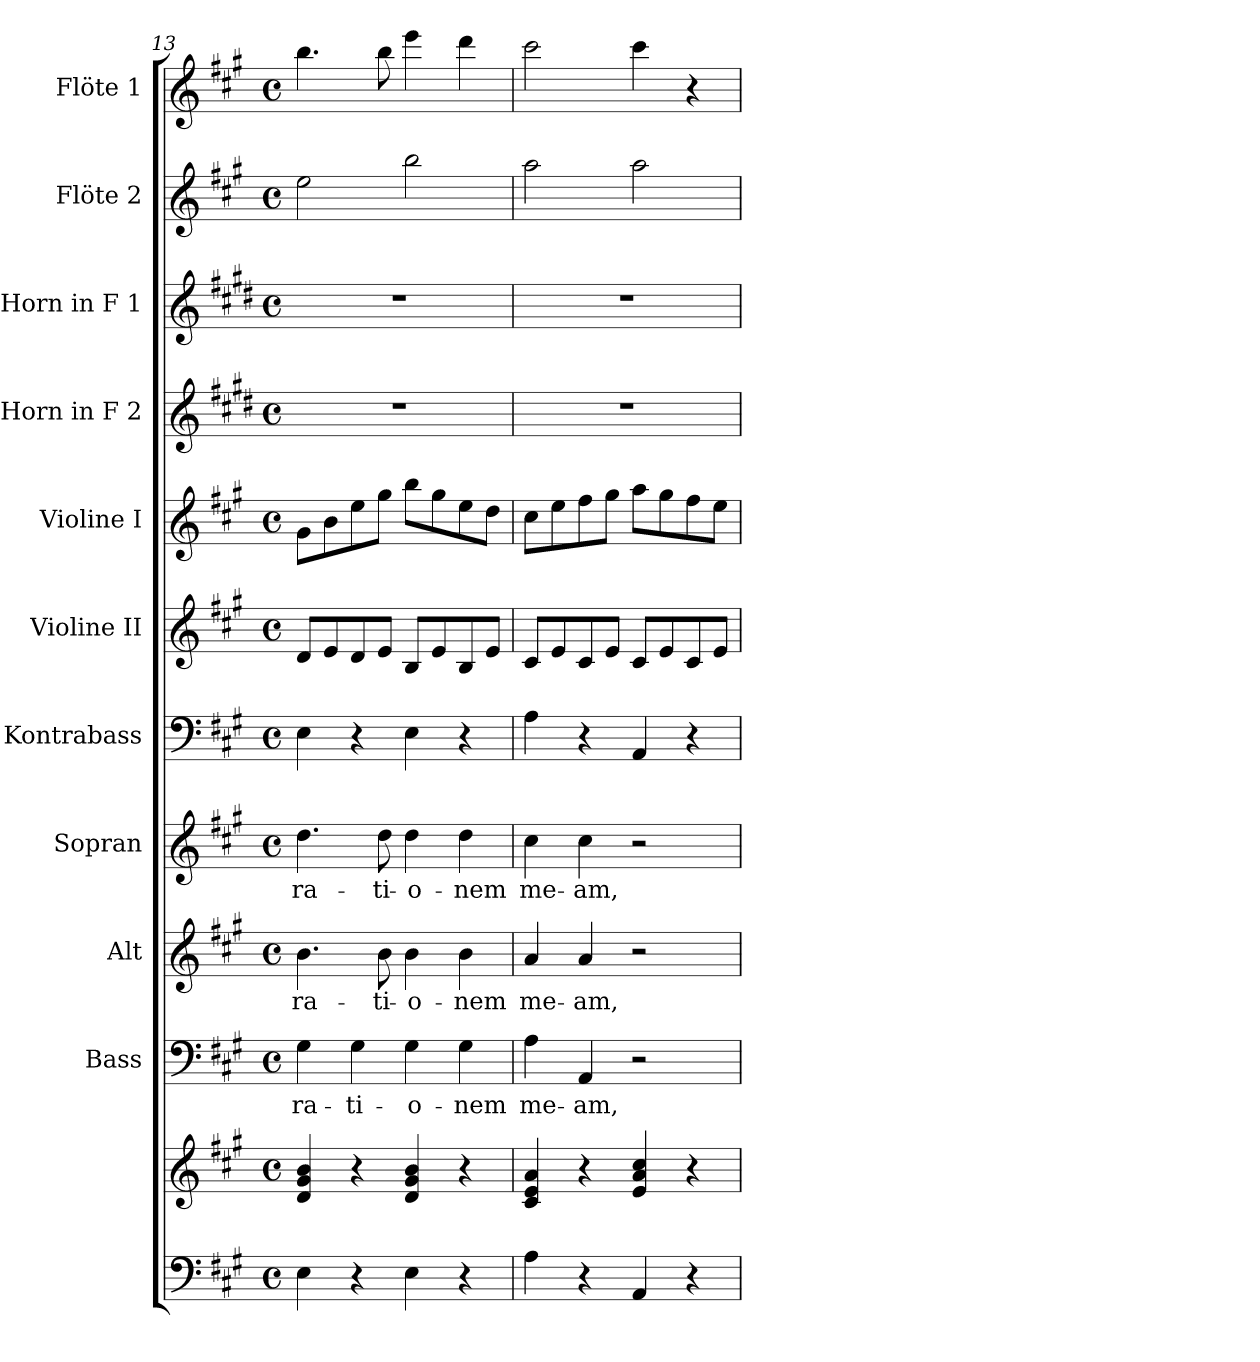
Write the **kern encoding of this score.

**kern	**kern	**kern	**text	**kern	**text	**kern	**text	**kern	**kern	**kern	**kern	**kern	**kern	**kern
*part11	*part11	*part10	*part10	*part9	*part9	*part8	*part8	*part7	*part6	*part5	*part4	*part3	*part2	*part1
*staff12	*staff11	*staff10	*staff10	*staff9	*staff9	*staff8	*staff8	*staff7	*staff6	*staff5	*staff4	*staff3	*staff2	*staff1
*	*	*I"Bass	*	*I"Alt	*	*I"Sopran	*	*I"Kontrabass	*I"Violine II	*I"Violine I	*I"Horn in F 2	*I"Horn in F 1	*I"Flöte 2	*I"Flöte 1
*	*	*I'B.	*	*I'A.	*	*I'S.	*	*I'Kb.	*I'Vl. II	*I'Vl. I	*	*	*I'Fl. 2	*I'Fl. 1
*clefF4	*clefG2	*clefF4	*	*clefG2	*	*clefG2	*	*clefF4	*clefG2	*clefG2	*clefG2	*clefG2	*clefG2	*clefG2
*	*	*	*	*	*	*	*	*ITrd7c12	*	*	*ITrd4c7	*ITrd4c7	*	*
*k[f#c#g#]	*k[f#c#g#]	*k[f#c#g#]	*	*k[f#c#g#]	*	*k[f#c#g#]	*	*k[f#c#g#]	*k[f#c#g#]	*k[f#c#g#]	*k[f#c#g#]	*k[f#c#g#]	*k[f#c#g#]	*k[f#c#g#]
*A:	*A:	*A:	*	*A:	*	*A:	*	*A:	*A:	*A:	*A:	*A:	*A:	*A:
*M4/4	*M4/4	*M4/4	*	*M4/4	*	*M4/4	*	*M4/4	*M4/4	*M4/4	*M4/4	*M4/4	*M4/4	*M4/4
*met(c)	*met(c)	*met(c)	*	*met(c)	*	*met(c)	*	*met(c)	*met(c)	*met(c)	*met(c)	*met(c)	*met(c)	*met(c)
=13	=13	=13	=13	=13	=13	=13	=13	=13	=13	=13	=13	=13	=13	=13
!	!	!	!LO:LY:b	!	!LO:LY:b	!	!LO:LY:b	!	!	!	!	!	!	!
4E\	4d/ 4g#/ 4b/	4G#\	-ra-	4.b\	-ra-	4.dd\	-ra-	4EE\	8d/L	8g#\L	1r	1r	2ee\	4.bb\
.	.	.	.	.	.	.	.	.	8e/	8b\	.	.	.	.
!	!	!	!LO:LY:b	!	!	!	!	!	!	!	!	!	!	!
4r	4r	4G#\	-ti-	.	.	.	.	4r	8d/	8ee\	.	.	.	.
!	!	!	!	!	!LO:LY:b	!	!LO:LY:b	!	!	!	!	!	!	!
.	.	.	.	8b\	-ti-	8dd\	-ti-	.	8e/J	8gg#\J	.	.	.	8bb\
!	!	!	!LO:LY:b	!	!LO:LY:b	!	!LO:LY:b	!	!	!	!	!	!	!
4E\	4d/ 4g#/ 4b/	4G#\	-o-	4b\	-o-	4dd\	-o-	4EE\	8B/L	8bb\L	.	.	2bb\	4eee\
.	.	.	.	.	.	.	.	.	8e/	8gg#\	.	.	.	.
!	!	!	!LO:LY:b	!	!LO:LY:b	!	!LO:LY:b	!	!	!	!	!	!	!
4r	4r	4G#\	-nem	4b\	-nem	4dd\	-nem	4r	8B/	8ee\	.	.	.	4ddd\
.	.	.	.	.	.	.	.	.	8e/J	8dd\J	.	.	.	.
=14	=14	=14	=14	=14	=14	=14	=14	=14	=14	=14	=14	=14	=14	=14
!	!	!	!LO:LY:b	!	!LO:LY:b	!	!LO:LY:b	!	!	!	!	!	!	!
4A\	4c#/ 4e/ 4a/	4A\	me-	4a/	me-	4cc#\	me-	4AA\	8c#/L	8cc#\L	1r	1r	2aa\	2ccc#\
.	.	.	.	.	.	.	.	.	8e/	8ee\	.	.	.	.
!	!	!	!LO:LY:b	!	!LO:LY:b	!	!LO:LY:b	!	!	!	!	!	!	!
4r	4r	4AA/	-am,	4a/	-am,	4cc#\	-am,	4r	8c#/	8ff#\	.	.	.	.
.	.	.	.	.	.	.	.	.	8e/J	8gg#\J	.	.	.	.
4AA/	4e/ 4a/ 4cc#/	2r	.	2r	.	2r	.	4AAA/	8c#/L	8aa\L	.	.	2aa\	4ccc#\
.	.	.	.	.	.	.	.	.	8e/	8gg#\	.	.	.	.
4r	4r	.	.	.	.	.	.	4r	8c#/	8ff#\	.	.	.	4r
.	.	.	.	.	.	.	.	.	8e/J	8ee\J	.	.	.	.
=	=	=	=	=	=	=	=	=	=	=	=	=	=	=
*-	*-	*-	*-	*-	*-	*-	*-	*-	*-	*-	*-	*-	*-	*-
